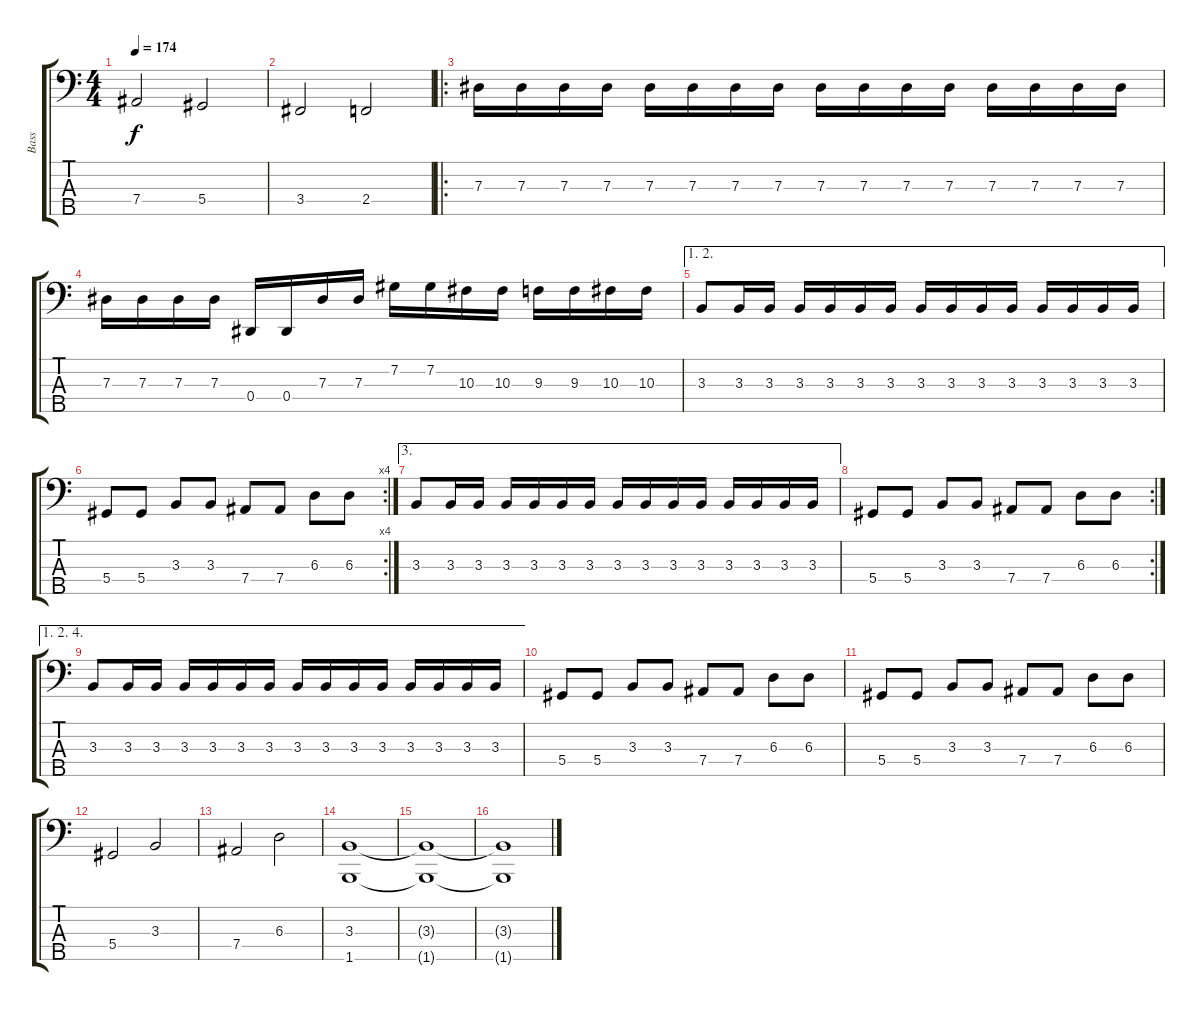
\track ("Bass" "Bass") {instrument electricbassfinger}
\staff {score tabs}
\tuning (Gb2 Db2 Ab1 Eb1 Bb0) {hide}
\ts (4 4)
\tempo 174
\clef f4
\ks c
7.4.2{dy f} 5.4.2 |
3.4.2 2.4.2 |
\ro
7.3.16 7.3.16 7.3.16 7.3.16 7.3.16 7.3.16 7.3.16 7.3.16 7.3.16 7.3.16 7.3.16 7.3.16 7.3.16 7.3.16 7.3.16 7.3.16 |
7.3.16 7.3.16 7.3.16 7.3.16 0.4.16 0.4.16 7.3.16 7.3.16 7.2.16 7.2.16 10.3.16 10.3.16 9.3.16 9.3.16 10.3.16 10.3.16 |
\ae (1 2)
3.3.8 3.3.16 3.3.16 3.3.16 3.3.16 3.3.16 3.3.16 3.3.16 3.3.16 3.3.16 3.3.16 3.3.16 3.3.16 3.3.16 3.3.16 |
\rc 4
5.4.8 5.4.8 3.3.8 3.3.8 7.4.8 7.4.8 6.3.8 6.3.8 |
\ae 3
3.3.8 3.3.16 3.3.16 3.3.16 3.3.16 3.3.16 3.3.16 3.3.16 3.3.16 3.3.16 3.3.16 3.3.16 3.3.16 3.3.16 3.3.16 |
\rc 2
5.4.8 5.4.8 3.3.8 3.3.8 7.4.8 7.4.8 6.3.8 6.3.8 |
\ae (1 2 4)
3.3.8 3.3.16 3.3.16 3.3.16 3.3.16 3.3.16 3.3.16 3.3.16 3.3.16 3.3.16 3.3.16 3.3.16 3.3.16 3.3.16 3.3.16 |
5.4.8 5.4.8 3.3.8 3.3.8 7.4.8 7.4.8 6.3.8 6.3.8 |
5.4.8 5.4.8 3.3.8 3.3.8 7.4.8 7.4.8 6.3.8 6.3.8 |
5.4.2 3.3.2 |
7.4.2 6.3.2 |
(3.3 1.5).1 |
(3.3{t} 1.5{t}).1 |
(3.3{t} 1.5{t}).1
